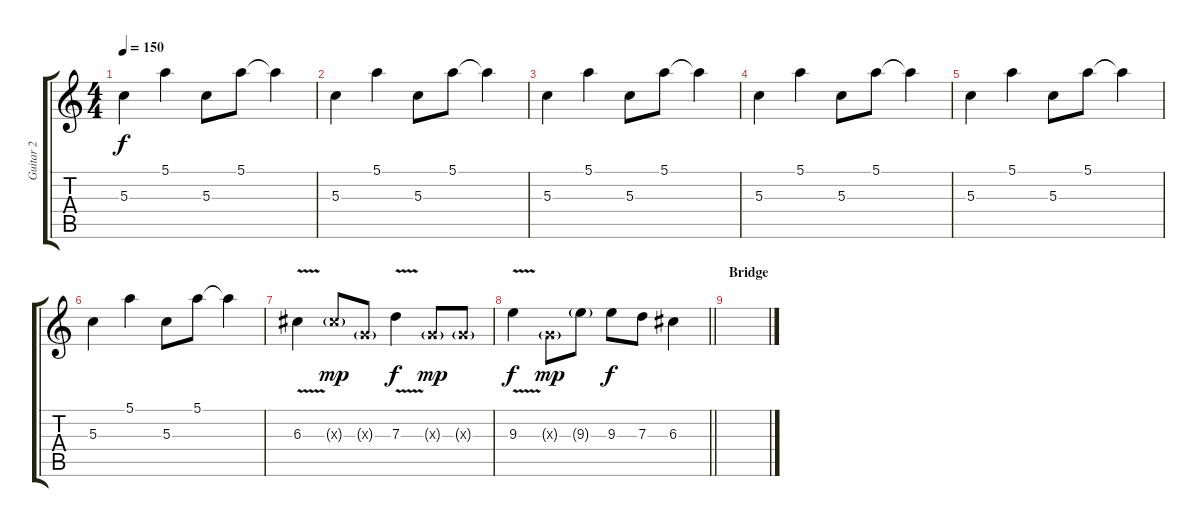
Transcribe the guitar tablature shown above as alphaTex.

\track ("Guitar 2" "Guitar 2") {instrument electricguitarmuted}
\staff {score tabs}
\tuning (E4 B3 G3 D3 A2 E2) {hide}
\ts (4 4)
\tempo 150
\clef g2
\ks c
5.3.4{dy f instrument electricguitarclean} 5.1.4 5.3.8 5.1.8 5.1{t}.4 |
5.3.4 5.1.4 5.3.8 5.1.8 5.1{t}.4 |
5.3.4 5.1.4 5.3.8 5.1.8 5.1{t}.4 |
5.3.4 5.1.4 5.3.8 5.1.8 5.1{t}.4 |
5.3.4 5.1.4 5.3.8 5.1.8 5.1{t}.4 |
5.3.4 5.1.4 5.3.8 5.1.8 5.1{t}.4 |
6.3{v}.4{instrument overdrivenguitar} 6.3{g x}.8{dy mp} 0.3{g x}.8 7.3{v}.4{dy f} 0.3{g x}.8{dy mp} 0.3{g x}.8 |
\barLineRight lightlight
9.3{v}.4{dy f} 0.3{g x}.8{dy mp} 9.3{g}.8 9.3.8{dy f} 7.3.8 6.3.4 |
\section ("" "Bridge")
